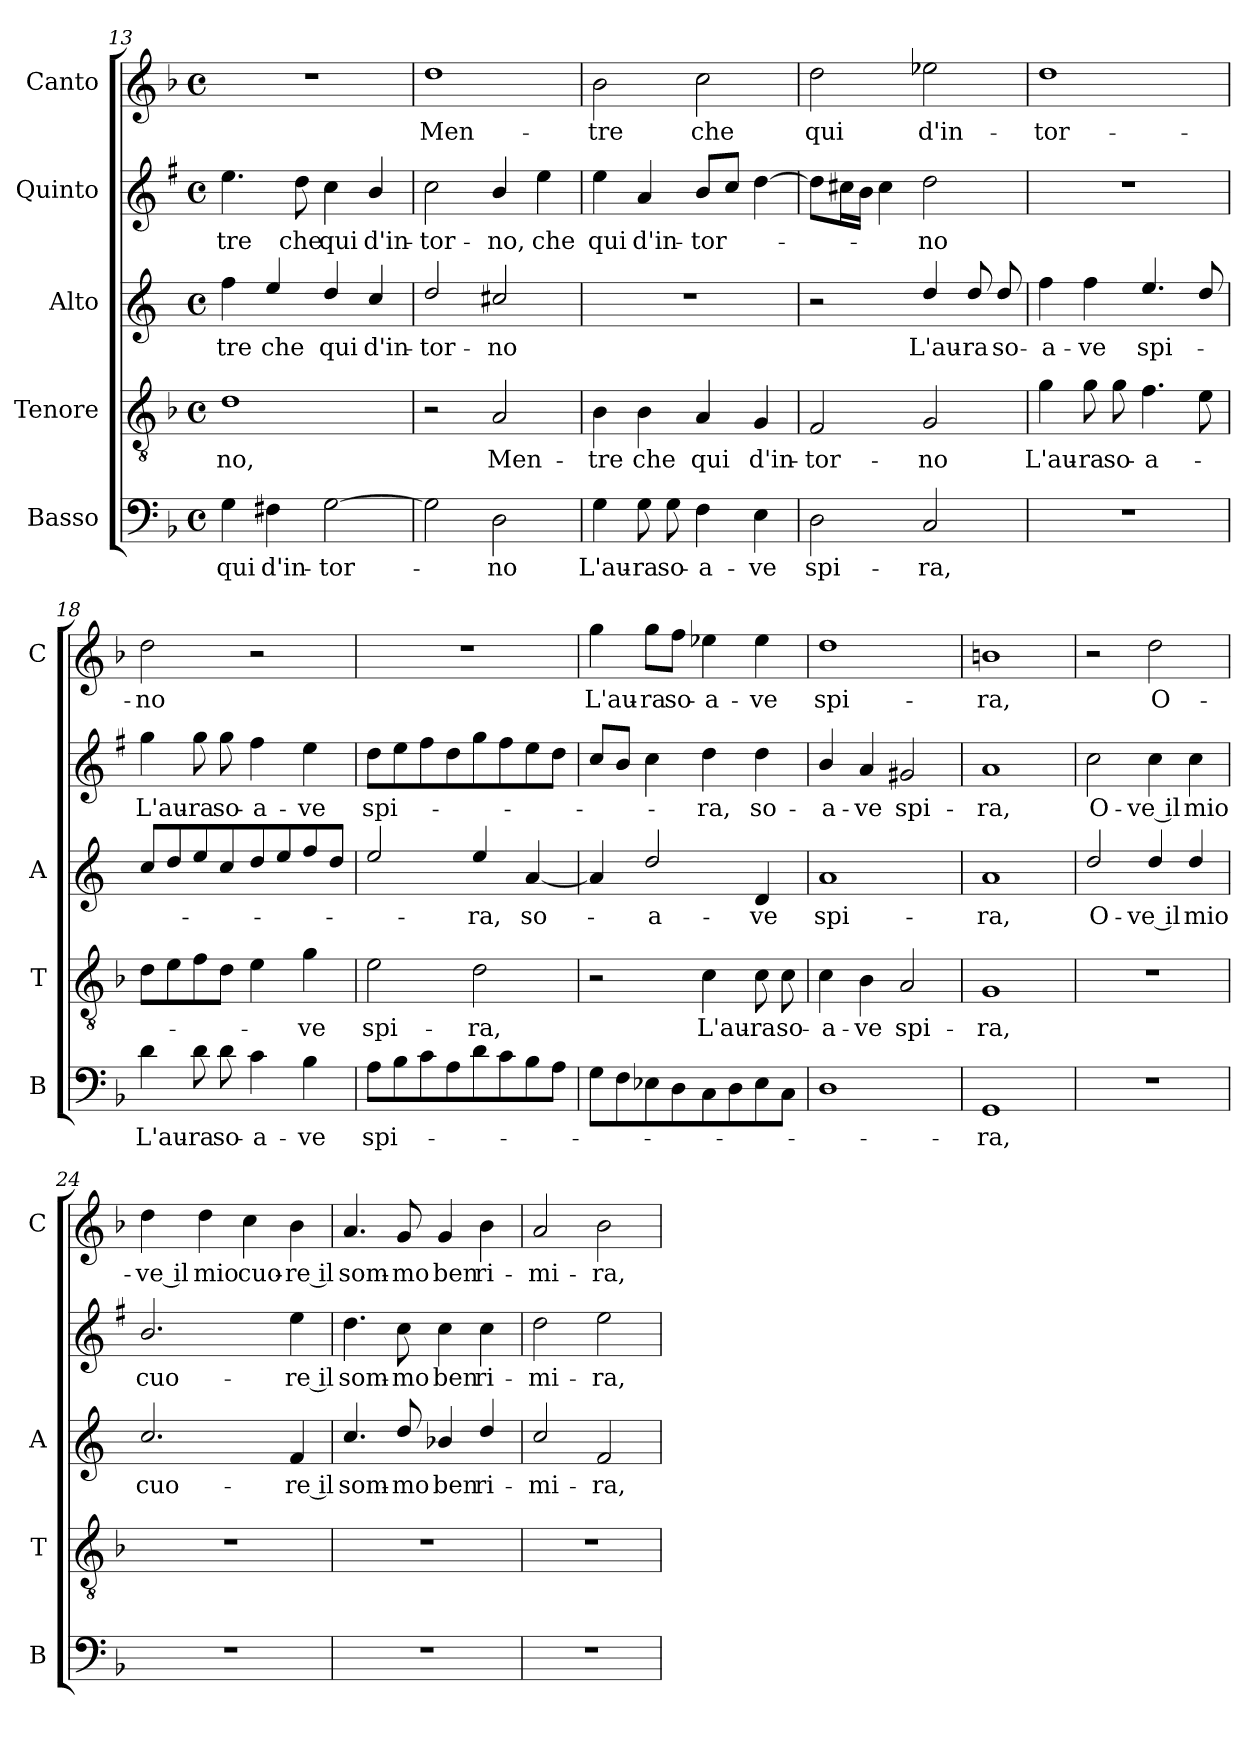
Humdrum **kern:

**kern	**text	**kern	**text	**kern	**text	**kern	**text	**kern	**text
*part5	*part5	*part4	*part4	*part3	*part3	*part2	*part2	*part1	*part1
*staff5	*staff5	*staff4	*staff4	*staff3	*staff3	*staff2	*staff2	*staff1	*staff1
*I"Basso	*	*I"Tenore	*	*I"Alto	*	*I"Quinto	*	*I"Canto	*
*I'B	*	*I'T	*	*I'A	*	*	*	*I'C	*
*clefF4	*	*clefGv2	*	*clefG2	*	*clefG2	*	*clefG2	*
*	*	*	*	*ITrd4c7	*	*ITrd1c2	*	*	*
*k[b-]	*	*k[b-]	*	*k[b-]	*	*k[b-]	*	*k[b-]	*
*F:	*	*F:	*	*F:	*	*F:	*	*F:	*
*M4/4	*	*M4/4	*	*M4/4	*	*M4/4	*	*M4/4	*
*met(c)	*	*met(c)	*	*met(c)	*	*met(c)	*	*met(c)	*
=13	=13	=13	=13	=13	=13	=13	=13	=13	=13
!	!LO:LY:b	!	!LO:LY:b	!	!LO:LY:b	!	!LO:LY:b	!	!
4G\	qui	1d	-no,	4b-\	-tre	4.dd\	-tre	1r	.
!	!LO:LY:b	!	!	!	!LO:LY:b	!	!	!	!
4F#X\	d'in-	.	.	4a/	che	.	.	.	.
!	!	!	!	!	!	!	!LO:LY:b	!	!
.	.	.	.	.	.	8cc\	che	.	.
!	!LO:LY:b	!	!	!	!LO:LY:b	!	!LO:LY:b	!	!
[2G\	-tor-	.	.	4g/	qui	4b-\	qui	.	.
!	!	!	!	!	!LO:LY:b	!	!LO:LY:b	!	!
.	.	.	.	4f/	d'in-	4a/	d'in-	.	.
!!LO:LB:g=z
=14	=14	=14	=14	=14	=14	=14	=14	=14	=14
!	!	!	!	!	!LO:LY:b	!	!LO:LY:b	!	!LO:LY:b
2G\]	.	2r	.	2g/	-tor-	2b-\	-tor-	1dd	Men-
!	!LO:LY:b	!	!LO:LY:b	!	!LO:LY:b	!	!LO:LY:b	!	!
2D\	-no	2A/	Men-	2f#X/	-no	4a/	-no,	.	.
!	!	!	!	!	!	!	!LO:LY:b	!	!
.	.	.	.	.	.	4dd\	che	.	.
=15	=15	=15	=15	=15	=15	=15	=15	=15	=15
!	!LO:LY:b	!	!LO:LY:b	!	!	!	!LO:LY:b	!	!LO:LY:b
4G\	L'au-	4B-\	-tre	1r	.	4dd\	qui	2b-\	-tre
!	!LO:LY:b	!	!LO:LY:b	!	!	!	!LO:LY:b	!	!
8G\	-ra	4B-\	che	.	.	4g/	d'in-	.	.
!	!LO:LY:b	!	!	!	!	!	!	!	!
8G\	so-	.	.	.	.	.	.	.	.
!	!LO:LY:b	!	!LO:LY:b	!	!	!	!LO:LY:b	!	!LO:LY:b
4F\	-a-	4A/	qui	.	.	8a/L	-tor-	2cc\	che
.	.	.	.	.	.	8b-/J	.	.	.
!	!LO:LY:b	!	!LO:LY:b	!	!	!	!	!	!
4E\	-ve	4G/	d'in-	.	.	[4cc\	.	.	.
=16	=16	=16	=16	=16	=16	=16	=16	=16	=16
!	!LO:LY:b	!	!LO:LY:b	!	!	!	!	!	!LO:LY:b
2D\	spi-	2F/	-tor-	2r	.	8cc\L]	.	2dd\	qui
.	.	.	.	.	.	16bn\L	.	.	.
.	.	.	.	.	.	16a\JJ	.	.	.
.	.	.	.	.	.	4b\	.	.	.
!	!LO:LY:b	!	!LO:LY:b	!	!LO:LY:b	!	!LO:LY:b	!	!LO:LY:b
2C/	-ra,	2G/	-no	4g/	L'au-	2cc\	-no	2ee-X\	d'in-
!	!	!	!	!	!LO:LY:b	!	!	!	!
.	.	.	.	8g/	-ra	.	.	.	.
!	!	!	!	!	!LO:LY:b	!	!	!	!
.	.	.	.	8g/	so-	.	.	.	.
=17	=17	=17	=17	=17	=17	=17	=17	=17	=17
!	!	!	!LO:LY:b	!	!LO:LY:b	!	!	!	!LO:LY:b
1r	.	4g\	L'au-	4b-\	-a-	1r	.	1dd	-tor-
!	!	!	!LO:LY:b	!	!LO:LY:b	!	!	!	!
.	.	8g\	-ra	4b-\	-ve	.	.	.	.
!	!	!	!LO:LY:b	!	!	!	!	!	!
.	.	8g\	so-	.	.	.	.	.	.
!	!	!	!LO:LY:b	!	!LO:LY:b	!	!	!	!
.	.	4.f\	-a-	4.a/	spi-	.	.	.	.
.	.	8e\	.	8g/	.	.	.	.	.
=18	=18	=18	=18	=18	=18	=18	=18	=18	=18
!	!LO:LY:b	!	!	!	!	!	!LO:LY:b	!	!LO:LY:b
4d\	L'au-	8d\L	.	8f/L	.	4ff\	L'au-	2dd\	-no
.	.	8e\	.	8g/	.	.	.	.	.
!	!LO:LY:b	!	!	!	!	!	!LO:LY:b	!	!
8d\	-ra	8f\	.	8a/	.	8ff\	-ra	.	.
!	!LO:LY:b	!	!	!	!	!	!LO:LY:b	!	!
8d\	so-	8d\J	.	8f/	.	8ff\	so-	.	.
!	!LO:LY:b	!	!	!	!	!	!LO:LY:b	!	!
4c\	-a-	4e\	.	8g/	.	4ee\	-a-	2r	.
.	.	.	.	8a/	.	.	.	.	.
!	!LO:LY:b	!	!LO:LY:b	!	!	!	!LO:LY:b	!	!
4B-\	-ve	4g\	-ve	8b-/	.	4dd\	-ve	.	.
.	.	.	.	8g/J	.	.	.	.	.
=19	=19	=19	=19	=19	=19	=19	=19	=19	=19
!	!LO:LY:b	!	!LO:LY:b	!	!	!	!LO:LY:b	!	!
8A\L	spi-	2e\	spi-	2a/	.	8cc\L	spi-	1r	.
8B-\	.	.	.	.	.	8dd\	.	.	.
8c\	.	.	.	.	.	8ee\	.	.	.
8A\	.	.	.	.	.	8cc\	.	.	.
!	!	!	!LO:LY:b	!	!LO:LY:b	!	!	!	!
8d\	.	2d\	-ra,	4a/	-ra,	8ff\	.	.	.
8c\	.	.	.	.	.	8ee\	.	.	.
!	!	!	!	!	!LO:LY:b	!	!	!	!
8B-\	.	.	.	[4d/	so-	8dd\	.	.	.
8A\J	.	.	.	.	.	8cc\J	.	.	.
!!LO:PB:g=z
=20	=20	=20	=20	=20	=20	=20	=20	=20	=20
!	!	!	!	!	!	!	!	!	!LO:LY:b
8G\L	.	2r	.	4d/]	.	8b-/L	.	4gg\	L'au-
8F\	.	.	.	.	.	8a/J	.	.	.
!	!	!	!	!	!LO:LY:b	!	!	!	!LO:LY:b
8E-X\	.	.	.	2g/	-a-	4b-\	.	8gg\L	-ra
!	!	!	!	!	!	!	!	!	!LO:LY:b
8D\	.	.	.	.	.	.	.	8ff\J	so-
!	!	!	!LO:LY:b	!	!	!	!LO:LY:b	!	!LO:LY:b
8C\	.	4c\	L'au-	.	.	4cc\	-ra,	4ee-X\	-a-
8D\	.	.	.	.	.	.	.	.	.
!	!	!	!LO:LY:b	!	!LO:LY:b	!	!LO:LY:b	!	!LO:LY:b
8E-\	.	8c\	-ra	4G/	-ve	4cc\	so-	4ee-\	-ve
!	!	!	!LO:LY:b	!	!	!	!	!	!
8C\J	.	8c\	so-	.	.	.	.	.	.
=21	=21	=21	=21	=21	=21	=21	=21	=21	=21
!	!	!	!LO:LY:b	!	!LO:LY:b	!	!LO:LY:b	!	!LO:LY:b
1D	.	4c\	-a-	1d	spi-	4a/	-a-	1dd	spi-
!	!	!	!LO:LY:b	!	!	!	!LO:LY:b	!	!
.	.	4B-\	-ve	.	.	4g/	-ve	.	.
!	!	!	!LO:LY:b	!	!	!	!LO:LY:b	!	!
.	.	2A/	spi-	.	.	2f#X/	spi-	.	.
=22	=22	=22	=22	=22	=22	=22	=22	=22	=22
!	!LO:LY:b	!	!LO:LY:b	!	!LO:LY:b	!	!LO:LY:b	!	!LO:LY:b
1GG	-ra,	1G	-ra,	1d	-ra,	1g	-ra,	1bn	-ra,
=23	=23	=23	=23	=23	=23	=23	=23	=23	=23
!	!	!	!	!	!LO:LY:b	!	!LO:LY:b	!	!
1r	.	1r	.	2g/	O-	2b-\	O-	2r	.
!	!	!	!	!	!LO:LY:b	!	!LO:LY:b	!	!LO:LY:b
.	.	.	.	4g/	-ve il	4b-\	-ve il	2dd\	O-
!	!	!	!	!	!LO:LY:b	!	!LO:LY:b	!	!
.	.	.	.	4g/	mio	4b-\	mio	.	.
=24	=24	=24	=24	=24	=24	=24	=24	=24	=24
!	!	!	!	!	!LO:LY:b	!	!LO:LY:b	!	!LO:LY:b
1r	.	1r	.	2.f/	cuo-	2.a/	cuo-	4dd\	-ve il
!	!	!	!	!	!	!	!	!	!LO:LY:b
.	.	.	.	.	.	.	.	4dd\	mio
!	!	!	!	!	!	!	!	!	!LO:LY:b
.	.	.	.	.	.	.	.	4cc\	cuo-
!	!	!	!	!	!LO:LY:b	!	!LO:LY:b	!	!LO:LY:b
.	.	.	.	4B-/	-re il	4dd\	-re il	4b-\	-re il
=25	=25	=25	=25	=25	=25	=25	=25	=25	=25
!	!	!	!	!	!LO:LY:b	!	!LO:LY:b	!	!LO:LY:b
1r	.	1r	.	4.f/	som-	4.cc\	som-	4.a/	som-
!	!	!	!	!	!LO:LY:b	!	!LO:LY:b	!	!LO:LY:b
.	.	.	.	8g/	-mo	8b-\	-mo	8g/	-mo
!	!	!	!	!	!LO:LY:b	!	!LO:LY:b	!	!LO:LY:b
.	.	.	.	4e-X/	ben	4b-\	ben	4g/	ben
!	!	!	!	!	!LO:LY:b	!	!LO:LY:b	!	!LO:LY:b
.	.	.	.	4g/	ri-	4b-\	ri-	4b-\	ri-
=26	=26	=26	=26	=26	=26	=26	=26	=26	=26
!	!	!	!	!	!LO:LY:b	!	!LO:LY:b	!	!LO:LY:b
1r	.	1r	.	2f/	-mi-	2cc\	-mi-	2a/	-mi-
!	!	!	!	!	!LO:LY:b	!	!LO:LY:b	!	!LO:LY:b
.	.	.	.	2B-/	-ra,	2dd\	-ra,	2b-\	-ra,
=	=	=	=	=	=	=	=	=	=
*-	*-	*-	*-	*-	*-	*-	*-	*-	*-
